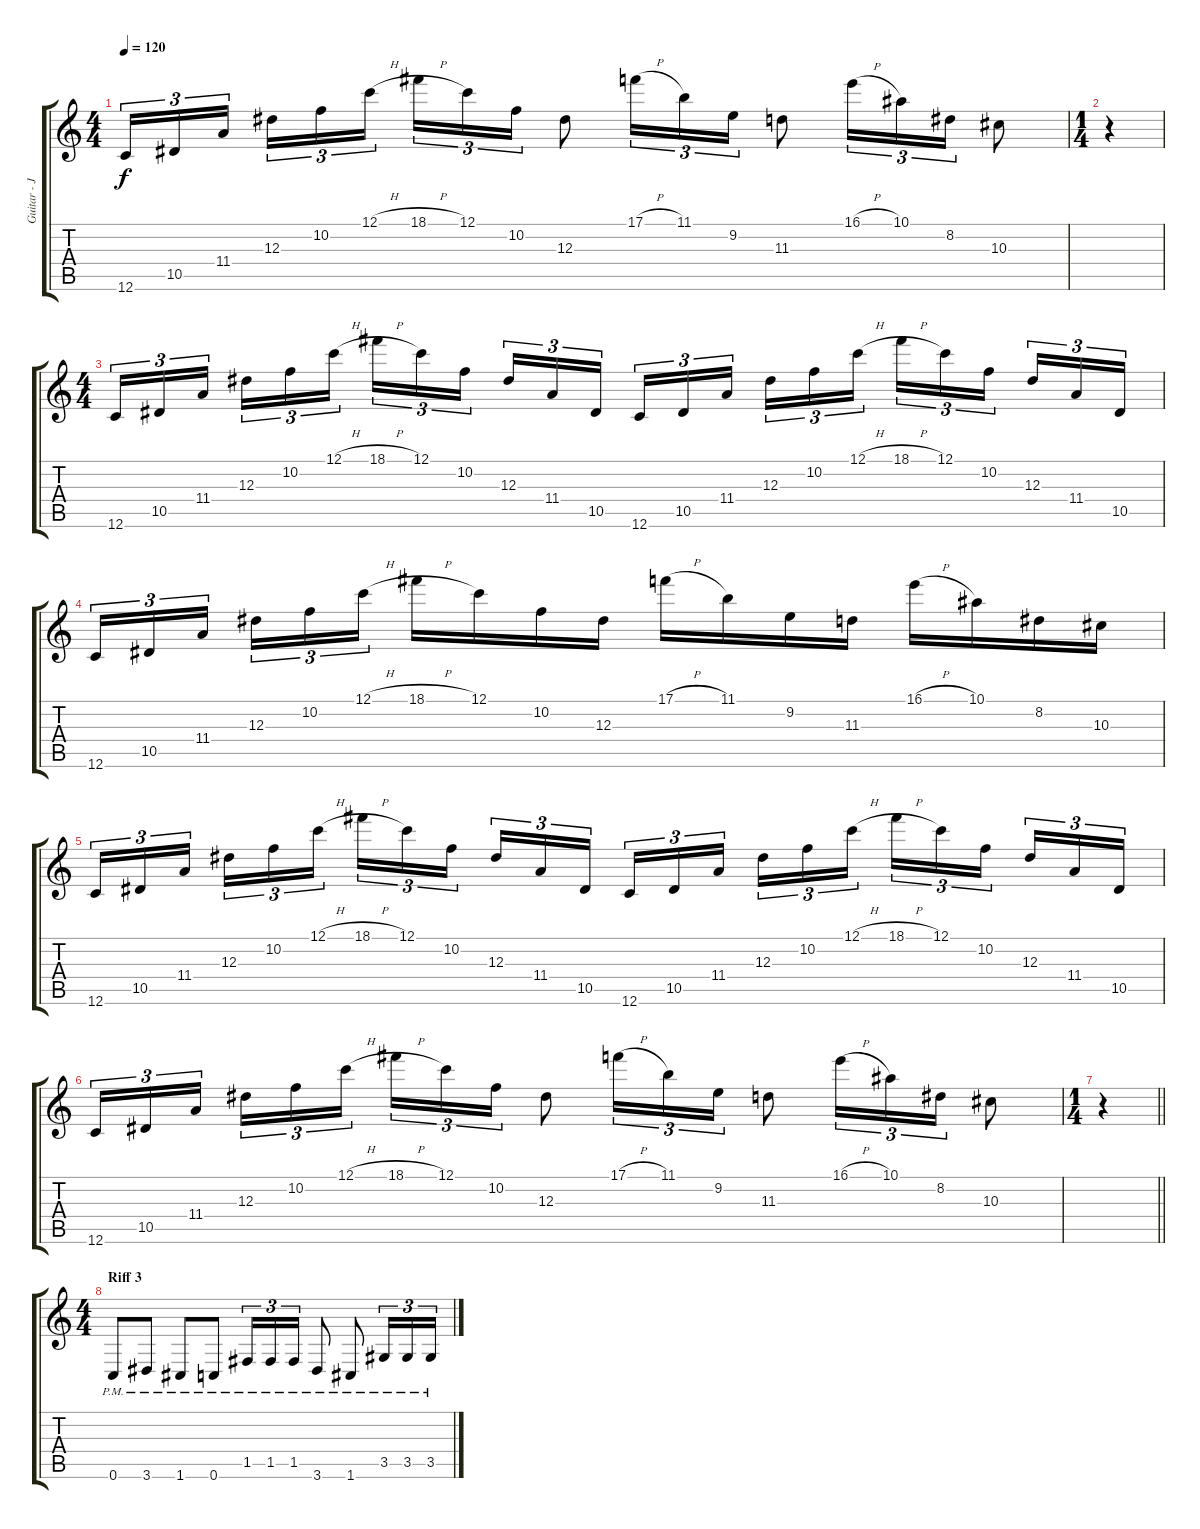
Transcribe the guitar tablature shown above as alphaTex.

\track ("Guitar - Josh Hemandez" "Guitar - J") {instrument distortionguitar}
\staff {score tabs}
\tuning (C4 G3 Eb3 Bb2 F2 C2) {hide}
\ts (4 4)
\tempo 120
\clef g2
\ks c
12.6.16{tu (3 2) dy f} 10.5.16{tu (3 2)} 11.4.16{tu (3 2) beam splitsecondary} 12.3.16{tu (3 2)} 10.2.16{tu (3 2)} 12.1{h}.16{tu (3 2)} 18.1{h}.16{tu (3 2)} 12.1.16{tu (3 2)} 10.2.16{tu (3 2)} 12.3.8 17.1{h}.16{tu (3 2)} 11.1.16{tu (3 2)} 9.2.16{tu (3 2)} 11.3.8 16.1{h}.16{tu (3 2)} 10.1.16{tu (3 2)} 8.2.16{tu (3 2)} 10.3.8 |
\ts (1 4)
r.4 |
\ts (4 4)
12.6.16{tu (3 2)} 10.5.16{tu (3 2)} 11.4.16{tu (3 2) beam splitsecondary} 12.3.16{tu (3 2)} 10.2.16{tu (3 2)} 12.1{h}.16{tu (3 2)} 18.1{h}.16{tu (3 2)} 12.1.16{tu (3 2)} 10.2.16{tu (3 2) beam splitsecondary} 12.3.16{tu (3 2)} 11.4.16{tu (3 2)} 10.5.16{tu (3 2)} 12.6.16{tu (3 2)} 10.5.16{tu (3 2)} 11.4.16{tu (3 2) beam splitsecondary} 12.3.16{tu (3 2)} 10.2.16{tu (3 2)} 12.1{h}.16{tu (3 2)} 18.1{h}.16{tu (3 2)} 12.1.16{tu (3 2)} 10.2.16{tu (3 2) beam splitsecondary} 12.3.16{tu (3 2)} 11.4.16{tu (3 2)} 10.5.16{tu (3 2)} |
12.6.16{tu (3 2)} 10.5.16{tu (3 2)} 11.4.16{tu (3 2) beam splitsecondary} 12.3.16{tu (3 2)} 10.2.16{tu (3 2)} 12.1{h}.16{tu (3 2)} 18.1{h}.16 12.1.16 10.2.16 12.3.16 17.1{h}.16 11.1.16 9.2.16 11.3.16 16.1{h}.16 10.1.16 8.2.16 10.3.16 |
12.6.16{tu (3 2)} 10.5.16{tu (3 2)} 11.4.16{tu (3 2) beam splitsecondary} 12.3.16{tu (3 2)} 10.2.16{tu (3 2)} 12.1{h}.16{tu (3 2)} 18.1{h}.16{tu (3 2)} 12.1.16{tu (3 2)} 10.2.16{tu (3 2) beam splitsecondary} 12.3.16{tu (3 2)} 11.4.16{tu (3 2)} 10.5.16{tu (3 2)} 12.6.16{tu (3 2)} 10.5.16{tu (3 2)} 11.4.16{tu (3 2) beam splitsecondary} 12.3.16{tu (3 2)} 10.2.16{tu (3 2)} 12.1{h}.16{tu (3 2)} 18.1{h}.16{tu (3 2)} 12.1.16{tu (3 2)} 10.2.16{tu (3 2) beam splitsecondary} 12.3.16{tu (3 2)} 11.4.16{tu (3 2)} 10.5.16{tu (3 2)} |
12.6.16{tu (3 2)} 10.5.16{tu (3 2)} 11.4.16{tu (3 2) beam splitsecondary} 12.3.16{tu (3 2)} 10.2.16{tu (3 2)} 12.1{h}.16{tu (3 2)} 18.1{h}.16{tu (3 2)} 12.1.16{tu (3 2)} 10.2.16{tu (3 2)} 12.3.8 17.1{h}.16{tu (3 2)} 11.1.16{tu (3 2)} 9.2.16{tu (3 2)} 11.3.8 16.1{h}.16{tu (3 2)} 10.1.16{tu (3 2)} 8.2.16{tu (3 2)} 10.3.8 |
\ts (1 4)
\barLineRight lightlight
r.4 |
\ts (4 4)
\section ("" "Riff 3")
0.6{pm}.8 3.6{pm}.8 1.6{pm}.8 0.6{pm}.8 1.5{pm}.16{tu (3 2)} 1.5{pm}.16{tu (3 2)} 1.5{pm}.16{tu (3 2)} 3.6{pm}.8 1.6{pm}.8 3.5{pm}.16{tu (3 2)} 3.5{pm}.16{tu (3 2)} 3.5{pm}.16{tu (3 2)}
